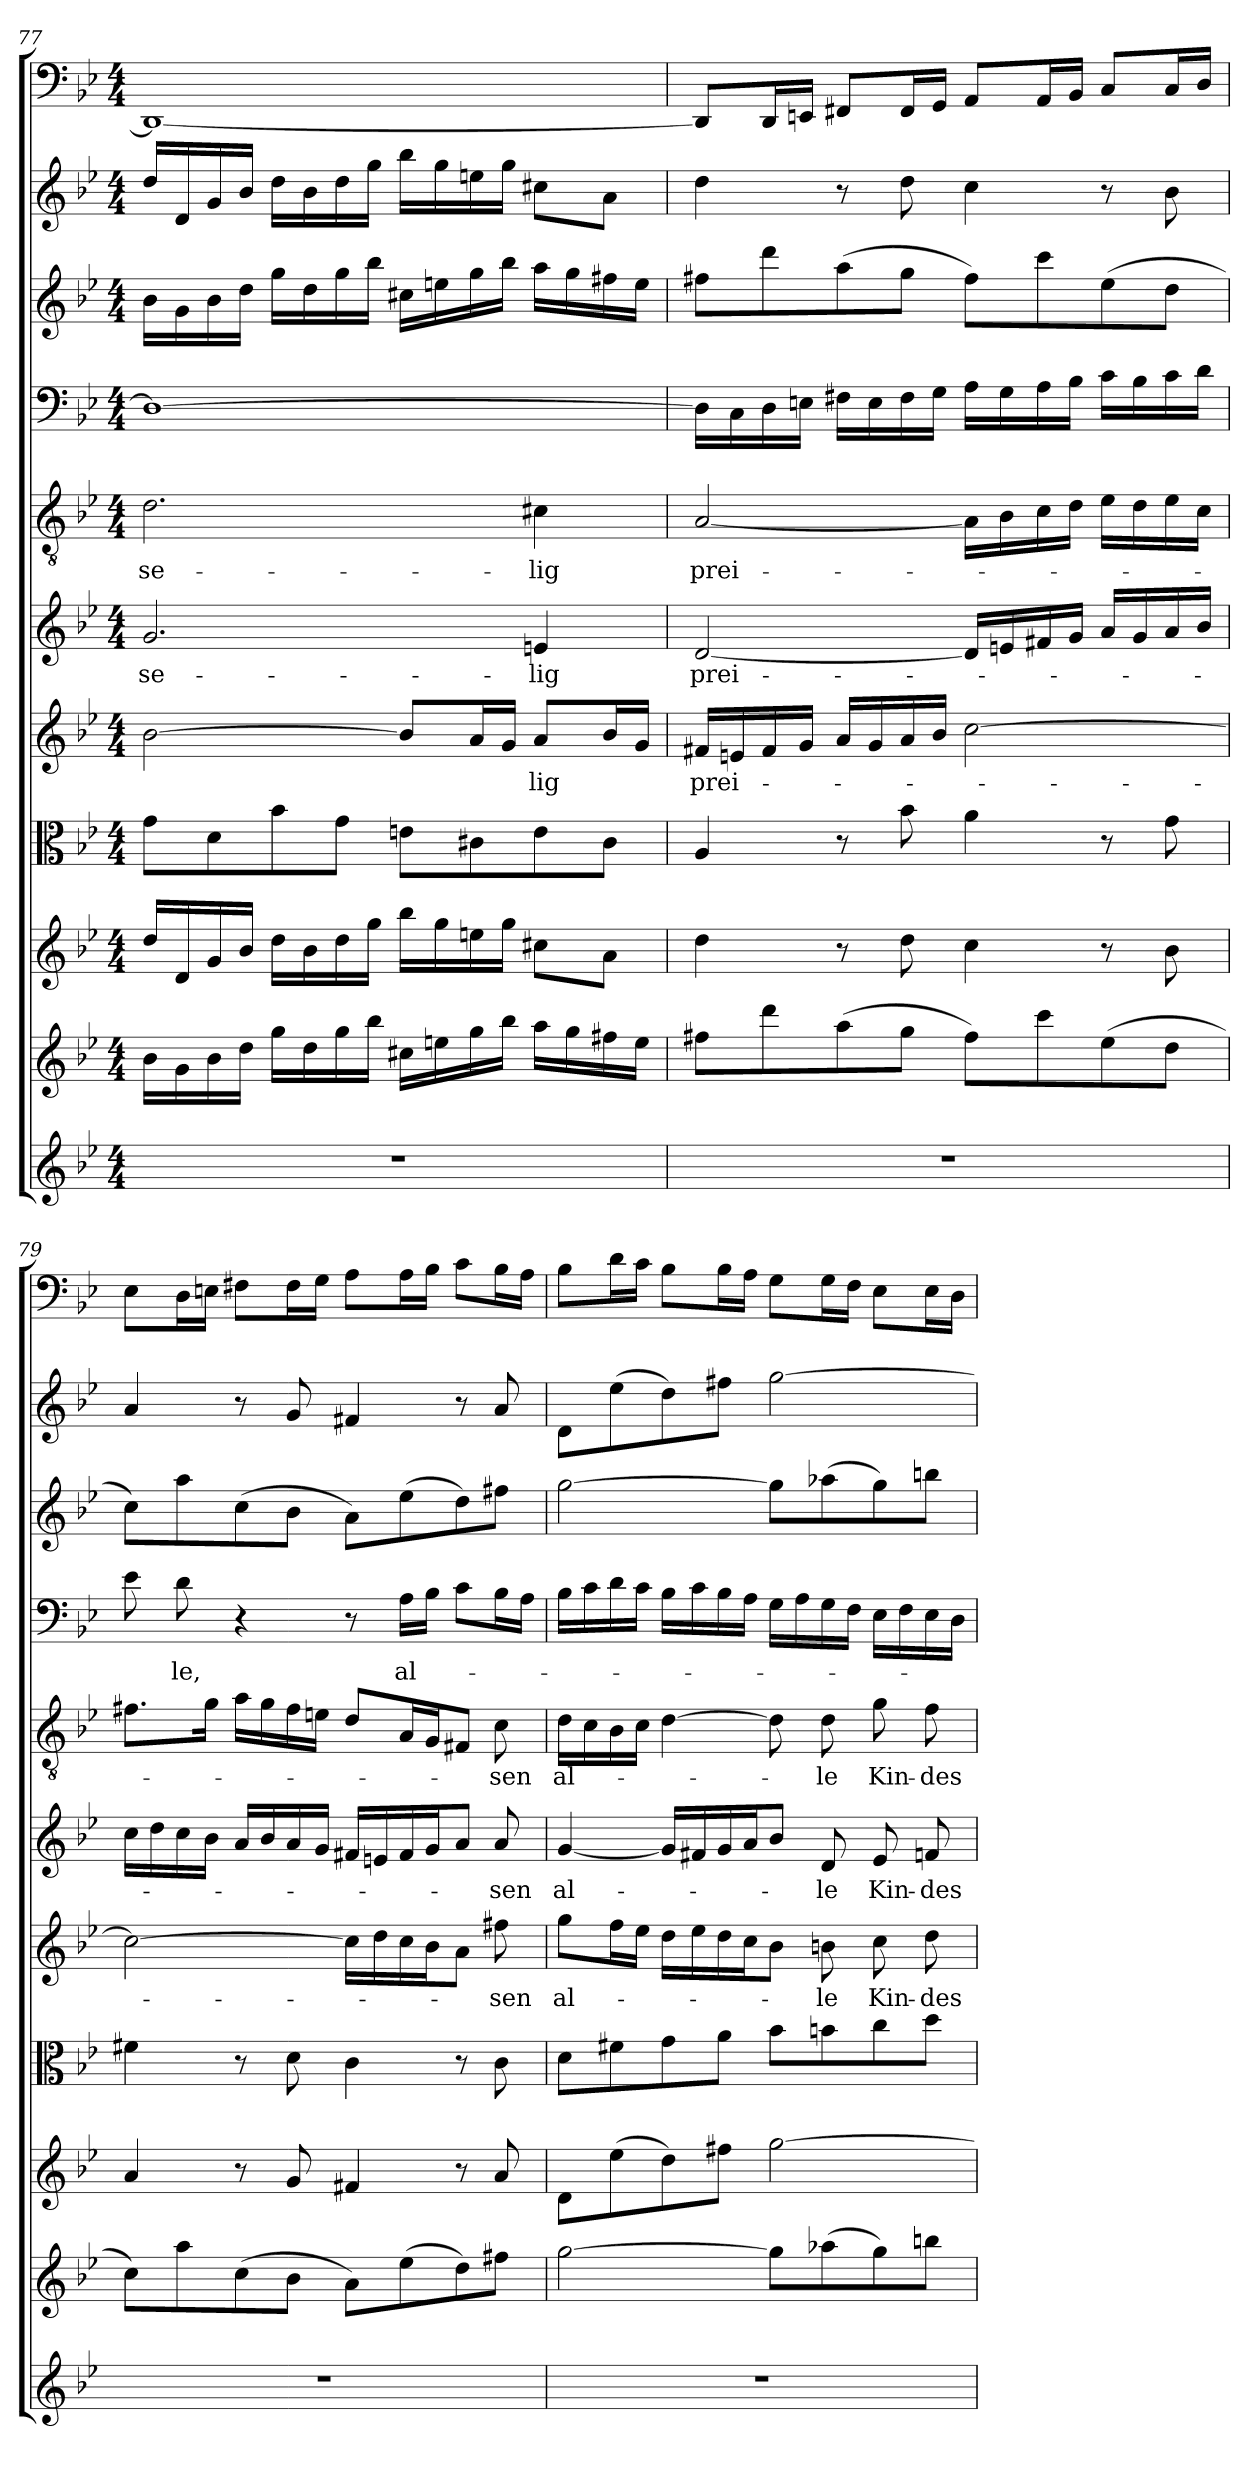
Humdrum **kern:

**kern	**kern	**kern	**kern	**kern	**text	**kern	**text	**kern	**text	**kern	**text	**kern	**kern	**kern
*part11	*part10	*part9	*part8	*part7	*part7	*part6	*part6	*part5	*part5	*part4	*part4	*part3	*part2	*part1
*staff11	*staff10	*staff9	*staff8	*staff7	*staff7	*staff6	*staff6	*staff5	*staff5	*staff4	*staff4	*staff3	*staff2	*staff1
*clefG2	*clefG2	*clefG2	*clefC3	*clefG2	*	*clefG2	*	*clefGv2	*	*clefF4	*	*clefG2	*clefG2	*clefF4
*k[b-e-]	*k[b-e-]	*k[b-e-]	*k[b-e-]	*k[b-e-]	*	*k[b-e-]	*	*k[b-e-]	*	*k[b-e-]	*	*k[b-e-]	*k[b-e-]	*k[b-e-]
*g:	*g:	*g:	*g:	*g:	*	*g:	*	*g:	*	*g:	*	*g:	*g:	*g:
*M4/4	*M4/4	*M4/4	*M4/4	*M4/4	*	*M4/4	*	*M4/4	*	*M4/4	*	*M4/4	*M4/4	*M4/4
=77	=77	=77	=77	=77	=77	=77	=77	=77	=77	=77	=77	=77	=77	=77
1r	16b-\LL	16dd/LL	8g\L	[2b-\	.	2.g/	se-	2.d\	se-	1D\_	.	16b-\LL	16dd/LL	1DD/_
.	16g\	16d/	.	.	.	.	.	.	.	.	.	16g\	16d/	.
.	16b-\	16g/	8d\	.	.	.	.	.	.	.	.	16b-\	16g/	.
.	16dd\JJ	16b-/JJ	.	.	.	.	.	.	.	.	.	16dd\JJ	16b-/JJ	.
.	16gg\LL	16dd\LL	8b-\	.	.	.	.	.	.	.	.	16gg\LL	16dd\LL	.
.	16dd\	16b-\	.	.	.	.	.	.	.	.	.	16dd\	16b-\	.
.	16gg\	16dd\	8g\J	.	.	.	.	.	.	.	.	16gg\	16dd\	.
.	16bb-\JJ	16gg\JJ	.	.	.	.	.	.	.	.	.	16bb-\JJ	16gg\JJ	.
.	16cc#X\LL	16bb-\LL	8en\L	8b-/L]	.	.	.	.	.	.	.	16cc#X\LL	16bb-\LL	.
.	16een\	16gg\	.	.	.	.	.	.	.	.	.	16een\	16gg\	.
.	16gg\	16een\	8c#X\	16a/L	.	.	.	.	.	.	.	16gg\	16een\	.
.	16bb-\JJ	16gg\JJ	.	16g/JJ	.	.	.	.	.	.	.	16bb-\JJ	16gg\JJ	.
.	16aa\LL	8cc#X\L	8e\	8a/L	-lig	4en/	-lig	4c#X\	-lig	.	.	16aa\LL	8cc#X\L	.
.	16gg\	.	.	.	.	.	.	.	.	.	.	16gg\	.	.
.	16ff#X\	8a\J	8c#\J	16b-/L	.	.	.	.	.	.	.	16ff#X\	8a\J	.
.	16ee\JJ	.	.	16g/JJ	.	.	.	.	.	.	.	16ee\JJ	.	.
=78	=78	=78	=78	=78	=78	=78	=78	=78	=78	=78	=78	=78	=78	=78
1r	8ff#X\L	4dd\	4A/	16f#X/LL	prei-	[2d/	prei-	[2A/	prei-	16D\LL]	.	8ff#X\L	4dd\	8DD/L]
.	.	.	.	16en/	.	.	.	.	.	16C\	.	.	.	.
.	8ddd\	.	.	16f#/	.	.	.	.	.	16D\	.	8ddd\	.	16DD/L
.	.	.	.	16g/JJ	.	.	.	.	.	16En\JJ	.	.	.	16EEn/JJ
.	(8aa\	8r	8r	16a/LL	.	.	.	.	.	16F#X\LL	.	(8aa\	8r	8FF#X/L
.	.	.	.	16g/	.	.	.	.	.	16E\	.	.	.	.
.	8gg\J	8dd\	8b-\	16a/	.	.	.	.	.	16F#\	.	8gg\J	8dd\	16FF#/L
.	.	.	.	16b-/JJ	.	.	.	.	.	16G\JJ	.	.	.	16GG/JJ
.	8ff#\L)	4cc\	4a\	[2cc\	.	16d/LL]	.	16A\LL]	.	16A\LL	.	8ff#\L)	4cc\	8AA/L
.	.	.	.	.	.	16en/	.	16B-\	.	16G\	.	.	.	.
.	8ccc\	.	.	.	.	16f#X/	.	16c\	.	16A\	.	8ccc\	.	16AA/L
.	.	.	.	.	.	16g/JJ	.	16d\JJ	.	16B-\JJ	.	.	.	16BB-/JJ
.	(8ee-\	8r	8r	.	.	16a/LL	.	16e-\LL	.	16c\LL	.	(8ee-\	8r	8C/L
.	.	.	.	.	.	16g/	.	16d\	.	16B-\	.	.	.	.
.	8dd\J	8b-\	8g\	.	.	16a/	.	16e-\	.	16c\	.	8dd\J	8b-\	16C/L
.	.	.	.	.	.	16b-/JJ	.	16c\JJ	.	16d\JJ	.	.	.	16D/JJ
=79	=79	=79	=79	=79	=79	=79	=79	=79	=79	=79	=79	=79	=79	=79
1r	8cc\L)	4a/	4f#X\	2cc\_	.	16cc\LL	.	8.f#X\L	.	8e-\	.	8cc\L)	4a/	8E-\L
.	.	.	.	.	.	16dd\	.	.	.	.	.	.	.	.
.	8aa\	.	.	.	.	16cc\	.	.	.	8d\	-le,	8aa\	.	16D\L
.	.	.	.	.	.	16b-\JJ	.	16g\Jk	.	.	.	.	.	16En\JJ
.	(8cc\	8r	8r	.	.	16a/LL	.	16a\LL	.	4r	.	(8cc\	8r	8F#X\L
.	.	.	.	.	.	16b-/	.	16g\	.	.	.	.	.	.
.	8b-\J	8g/	8d\	.	.	16a/	.	16f#\	.	.	.	8b-\J	8g/	16F#\L
.	.	.	.	.	.	16g/JJ	.	16en\JJ	.	.	.	.	.	16G\JJ
.	8a\L)	4f#X/	4c\	16cc\LL]	.	16f#X/LL	.	8d/L	.	8r	.	8a\L)	4f#X/	8A\L
.	.	.	.	16dd\	.	16en/	.	.	.	.	.	.	.	.
.	(8ee-\	.	.	16cc\	.	16f#/	.	16A/L	.	16A\LL	al-	(8ee-\	.	16A\L
.	.	.	.	16b-\J	.	16g/J	.	16G/J	.	16B-\JJ	.	.	.	16B-\JJ
.	8dd\)	8r	8r	8a\J	.	8a/J	.	8F#X/J	.	8c\L	.	8dd\)	8r	8c\L
.	8ff#X\J	8a/	8c\	8ff#X\	-sen	8a/	-sen	8c\	-sen	16B-\L	.	8ff#X\J	8a/	16B-\L
.	.	.	.	.	.	.	.	.	.	16A\JJ	.	.	.	16A\JJ
=80	=80	=80	=80	=80	=80	=80	=80	=80	=80	=80	=80	=80	=80	=80
1r	[2gg\	8d\L	8d\L	8gg\L	al-	[4g/	al-	16d\LL	al-	16B-\LL	.	[2gg\	8d\L	8B-\L
.	.	.	.	.	.	.	.	16c\	.	16c\	.	.	.	.
.	.	(8ee-\	8f#X\	16ff\L	.	.	.	16B-\	.	16d\	.	.	(8ee-\	16d\L
.	.	.	.	16ee-\JJ	.	.	.	16c\JJ	.	16c\JJ	.	.	.	16c\JJ
.	.	8dd\)	8g\	16dd\LL	.	16g/LL]	.	[4d\	.	16B-\LL	.	.	8dd\)	8B-\L
.	.	.	.	16ee-\	.	16f#X/	.	.	.	16c\	.	.	.	.
.	.	8ff#X\J	8a\J	16dd\	.	16g/	.	.	.	16B-\	.	.	8ff#X\J	16B-\L
.	.	.	.	16cc\J	.	16a/J	.	.	.	16A\JJ	.	.	.	16A\JJ
.	8gg\L]	[2gg\	8b-\L	8b-\J	.	8b-/J	.	8d\]	.	16G\LL	.	8gg\L]	[2gg\	8G\L
.	.	.	.	.	.	.	.	.	.	16A\	.	.	.	.
.	(8aa-X\	.	8bn\	8bn\	-le	8d/	-le	8d\	-le	16G\	.	(8aa-X\	.	16G\L
.	.	.	.	.	.	.	.	.	.	16F\JJ	.	.	.	16F\JJ
.	8gg\)	.	8cc\	8cc\	Kin-	8e-/	Kin-	8g\	Kin-	16E-\LL	.	8gg\)	.	8E-\L
.	.	.	.	.	.	.	.	.	.	16F\	.	.	.	.
.	8bbn\J	.	8dd\J	8dd\	-des	8fn/	-des	8f\	-des	16E-\	.	8bbn\J	.	16E-\L
.	.	.	.	.	.	.	.	.	.	16D\JJ	.	.	.	16D\JJ
=	=	=	=	=	=	=	=	=	=	=	=	=	=	=
*-	*-	*-	*-	*-	*-	*-	*-	*-	*-	*-	*-	*-	*-	*-
